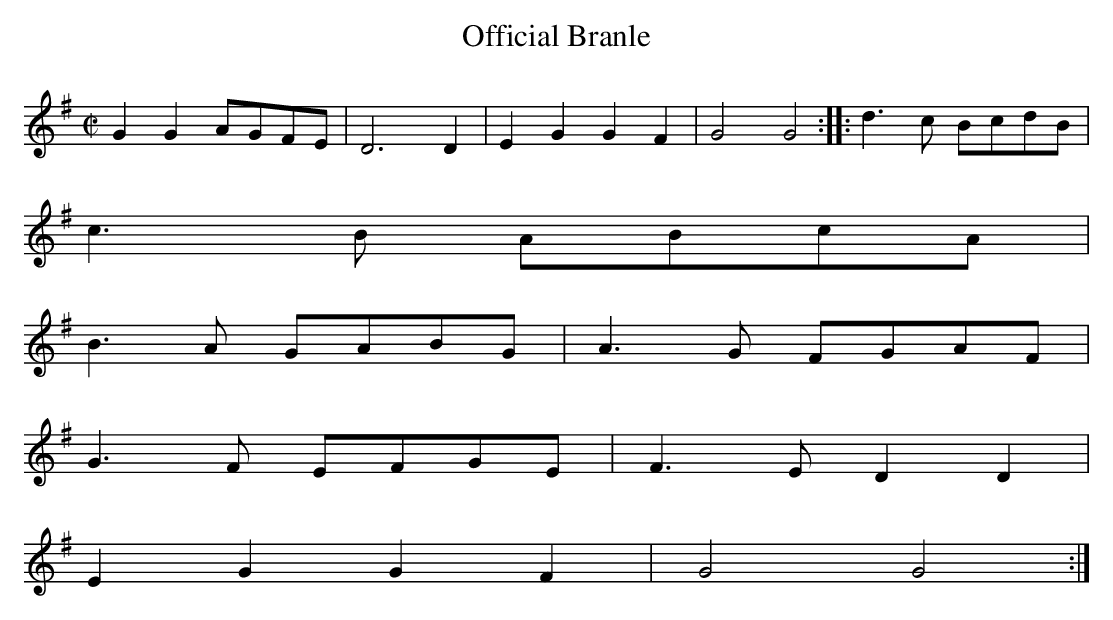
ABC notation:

X:1
T:Official Branle
M:C|
L:1/4
K:G
GG A/G/F/E/|D3 D|EG GF|G2 G2 ::d>c B/c/d/B/|
c>B A/B/c/A/|
B>A G/A/B/G/|A>G F/G/A/F/|
G>F E/F/G/E/|F>E DD|
EGGF|G2 G2:|
